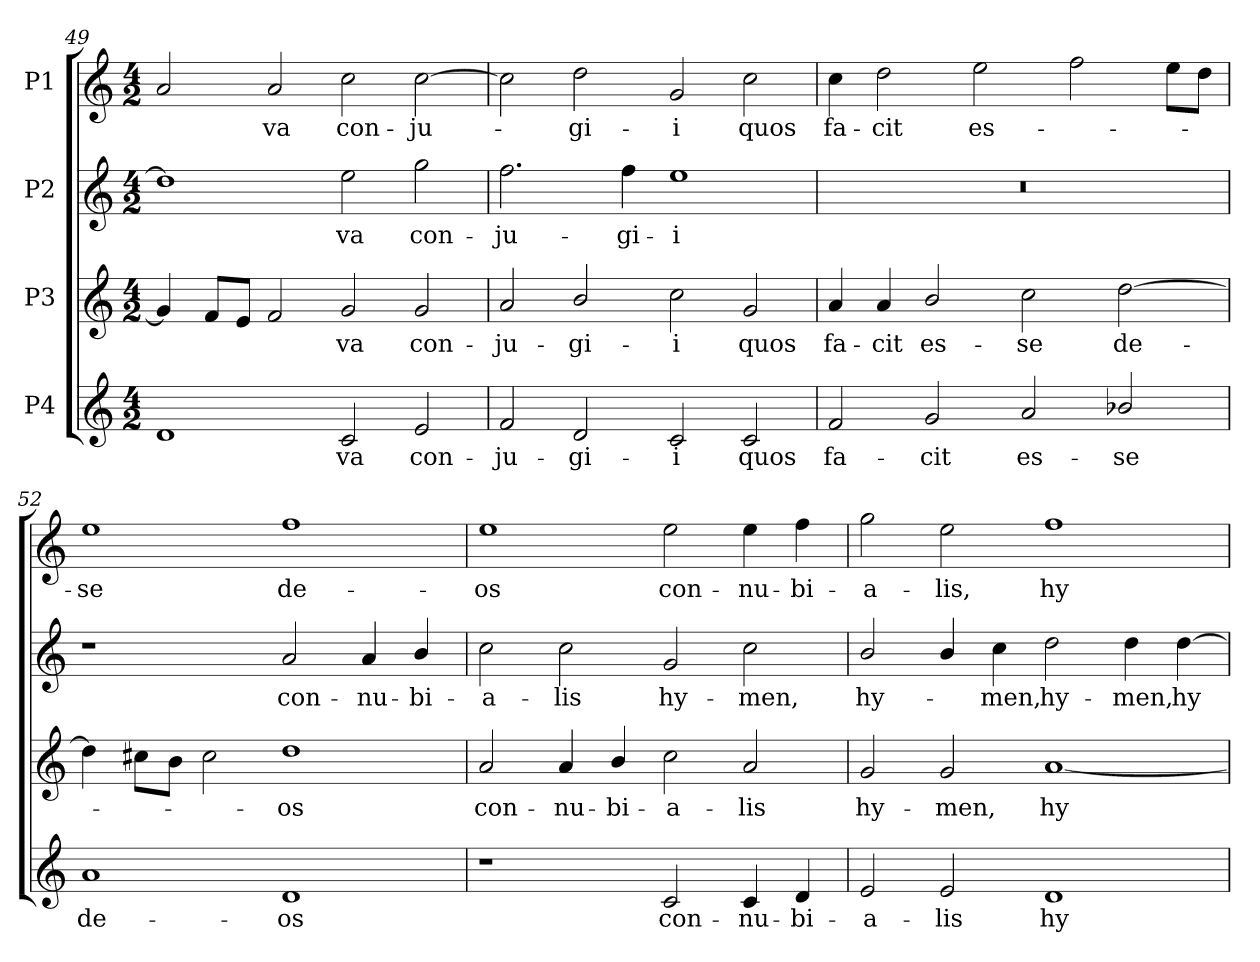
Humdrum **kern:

**kern	**text	**kern	**text	**kern	**text	**kern	**text
*part4	*part4	*part3	*part3	*part2	*part2	*part1	*part1
*staff4	*staff4	*staff3	*staff3	*staff2	*staff2	*staff1	*staff1
*I"P4	*	*I"P3	*	*I"P2	*	*I"P1	*
*clefG2	*	*clefG2	*	*clefG2	*	*clefG2	*
*k[]	*	*k[]	*	*k[]	*	*k[]	*
*C:	*	*C:	*	*C:	*	*C:	*
*M4/2	*	*M4/2	*	*M4/2	*	*M4/2	*
=49	=49	=49	=49	=49	=49	=49	=49
1di	.	4gi/]	.	1ddi]	.	2ai/	.
.	.	8fi/L	.	.	.	.	.
.	.	8ei/J	.	.	.	.	.
!	!	!	!	!	!	!	!LO:LY:b:color=#000000
.	.	2fi/	.	.	.	2ai/	-va
!	!LO:LY:b:color=#000000	!	!	!	!	!	!
!	!	!	!LO:LY:b:color=#000000	!	!	!	!
!	!	!	!	!	!LO:LY:b:color=#000000	!	!
!	!	!	!	!	!	!	!LO:LY:b:color=#000000
2ci/	-va	2gi/	-va	2eei\	-va	2cci\	con-
!	!LO:LY:b:color=#000000	!	!	!	!	!	!
!	!	!	!LO:LY:b:color=#000000	!	!	!	!
!	!	!	!	!	!LO:LY:b:color=#000000	!	!
!	!	!	!	!	!	!	!LO:LY:b:color=#000000
2ei/	con-	2gi/	con-	2ggi\	con-	[2cci\	-ju-
!!LO:LB:g=z
=50	=50	=50	=50	=50	=50	=50	=50
!	!LO:LY:b:color=#000000	!	!	!	!	!	!
!	!	!	!LO:LY:b:color=#000000	!	!	!	!
!	!	!	!	!	!LO:LY:b:color=#000000	!	!
2fi/	-ju-	2ai/	-ju-	2.ffi\	-ju-	2cci\]	.
!	!LO:LY:b:color=#000000	!	!	!	!	!	!
!	!	!	!LO:LY:b:color=#000000	!	!	!	!
!	!	!	!	!	!	!	!LO:LY:b:color=#000000
2di/	-gi-	2bi/	-gi-	.	.	2ddi\	-gi-
!	!	!	!	!	!LO:LY:b:color=#000000	!	!
.	.	.	.	4ffi\	-gi-	.	.
!	!LO:LY:b:color=#000000	!	!	!	!	!	!
!	!	!	!LO:LY:b:color=#000000	!	!	!	!
!	!	!	!	!	!LO:LY:b:color=#000000	!	!
!	!	!	!	!	!	!	!LO:LY:b:color=#000000
2ci/	-i	2cci\	-i	1eei	-i	2gi/	-i
!	!LO:LY:b:color=#000000	!	!	!	!	!	!
!	!	!	!LO:LY:b:color=#000000	!	!	!	!
!	!	!	!	!	!	!	!LO:LY:b:color=#000000
2ci/	quos	2gi/	quos	.	.	2cci\	quos
=51	=51	=51	=51	=51	=51	=51	=51
!	!LO:LY:b:color=#000000	!	!	!	!	!	!
!	!	!	!LO:LY:b:color=#000000	!LO:N:vis=1	!	!	!
!	!	!	!	!	!	!	!LO:LY:b:color=#000000
2fi/	fa-	4ai/	fa-	0r	.	4cci\	fa-
!	!	!	!LO:LY:b:color=#000000	!	!	!	!
!	!	!	!	!	!	!	!LO:LY:b:color=#000000
.	.	4ai/	-cit	.	.	2ddi\	-cit
!	!LO:LY:b:color=#000000	!	!	!	!	!	!
!	!	!	!LO:LY:b:color=#000000	!	!	!	!
2gi/	-cit	2bi/	es-	.	.	.	.
!	!	!	!	!	!	!	!LO:LY:b:color=#000000
.	.	.	.	.	.	2eei\	es-
!	!LO:LY:b:color=#000000	!	!	!	!	!	!
!	!	!	!LO:LY:b:color=#000000	!	!	!	!
2ai/	es-	2cci\	-se	.	.	.	.
.	.	.	.	.	.	2ffi\	.
!	!LO:LY:b:color=#000000	!	!	!	!	!	!
!	!	!	!LO:LY:b:color=#000000	!	!	!	!
2b-Xi/	-se	[2ddi\	de-	.	.	.	.
.	.	.	.	.	.	8eei\L	.
.	.	.	.	.	.	8ddi\J	.
=52	=52	=52	=52	=52	=52	=52	=52
!	!LO:LY:b:color=#000000	!	!	!	!	!	!
!	!	!	!	!	!	!	!LO:LY:b:color=#000000
1ai	de-	4ddi\]	.	1r	.	1eei	-se
.	.	8cc#Xi\L	.	.	.	.	.
.	.	8bi\J	.	.	.	.	.
.	.	2cc#i\	.	.	.	.	.
!	!LO:LY:b:color=#000000	!	!	!	!	!	!
!	!	!	!LO:LY:b:color=#000000	!	!	!	!
!	!	!	!	!	!LO:LY:b:color=#000000	!	!
!	!	!	!	!	!	!	!LO:LY:b:color=#000000
1di	-os	1ddi	-os	2ai/	con-	1ffi	de-
!	!	!	!	!	!LO:LY:b:color=#000000	!	!
.	.	.	.	4ai/	-nu-	.	.
!	!	!	!	!	!LO:LY:b:color=#000000	!	!
.	.	.	.	4bi/	-bi-	.	.
!!LO:LB:g=z
=53	=53	=53	=53	=53	=53	=53	=53
!	!	!	!LO:LY:b:color=#000000	!	!	!	!
!	!	!	!	!	!LO:LY:b:color=#000000	!	!
!	!	!	!	!	!	!	!LO:LY:b:color=#000000
1r	.	2ai/	con-	2cci\	-a-	1eei	-os
!	!	!	!LO:LY:b:color=#000000	!	!	!	!
!	!	!	!	!	!LO:LY:b:color=#000000	!	!
.	.	4ai/	-nu-	2cci\	-lis	.	.
!	!	!	!LO:LY:b:color=#000000	!	!	!	!
.	.	4bi/	-bi-	.	.	.	.
!	!LO:LY:b:color=#000000	!	!	!	!	!	!
!	!	!	!LO:LY:b:color=#000000	!	!	!	!
!	!	!	!	!	!LO:LY:b:color=#000000	!	!
!	!	!	!	!	!	!	!LO:LY:b:color=#000000
2ci/	con-	2cci\	-a-	2gi/	hy-	2eei\	con-
!	!LO:LY:b:color=#000000	!	!	!	!	!	!
!	!	!	!LO:LY:b:color=#000000	!	!	!	!
!	!	!	!	!	!LO:LY:b:color=#000000	!	!
!	!	!	!	!	!	!	!LO:LY:b:color=#000000
4ci/	-nu-	2ai/	-lis	2cci\	-men,	4eei\	-nu-
!	!LO:LY:b:color=#000000	!	!	!	!	!	!
!	!	!	!	!	!	!	!LO:LY:b:color=#000000
4di/	-bi-	.	.	.	.	4ffi\	-bi-
=54	=54	=54	=54	=54	=54	=54	=54
!	!LO:LY:b:color=#000000	!	!	!	!	!	!
!	!	!	!LO:LY:b:color=#000000	!	!	!	!
!	!	!	!	!	!LO:LY:b:color=#000000	!	!
!	!	!	!	!	!	!	!LO:LY:b:color=#000000
2ei/	-a-	2gi/	hy-	2bi/	hy-	2ggi\	-a-
!	!LO:LY:b:color=#000000	!	!	!	!	!	!
!	!	!	!LO:LY:b:color=#000000	!	!	!	!
!	!	!	!	!	!	!	!LO:LY:b:color=#000000
2ei/	-lis	2gi/	-men,	4bi/	.	2eei\	-lis,
!	!	!	!	!	!LO:LY:b:color=#000000	!	!
.	.	.	.	4cci\	-men,	.	.
!	!LO:LY:b:color=#000000	!	!	!	!	!	!
!	!	!	!LO:LY:b:color=#000000	!	!	!	!
!	!	!	!	!	!LO:LY:b:color=#000000	!	!
!	!	!	!	!	!	!	!LO:LY:b:color=#000000
1di	hy-	[1ai	hy-	2ddi\	hy-	1ffi	hy-
!	!	!	!	!	!LO:LY:b:color=#000000	!	!
.	.	.	.	4ddi\	-men,	.	.
!	!	!	!	!	!LO:LY:b:color=#000000	!	!
.	.	.	.	[4ddi\	hy-	.	.
=	=	=	=	=	=	=	=
*-	*-	*-	*-	*-	*-	*-	*-
